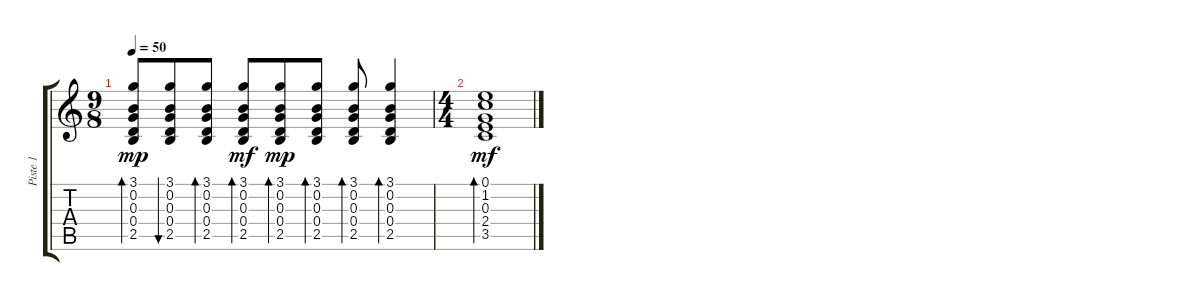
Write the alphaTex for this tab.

\track ("Piste 1" "Piste 1") {instrument acousticguitarsteel}
\staff {score tabs}
\tuning (E4 B3 G3 D3 A2 E2) {hide}
\ts (9 8)
\tempo 50
\clef g2
\ks c
(3.1 0.2 0.3 0.4 2.5).8{bd 60 dy mp} (3.1 0.2 0.3 0.4 2.5).8{bu 60} (3.1 0.2 0.3 0.4 2.5).8{bd 60} (3.1 0.2 0.3 0.4 2.5).8{bd 60 dy mf} (3.1 0.2 0.3 0.4 2.5).8{bd 60 dy mp} (3.1 0.2 0.3 0.4 2.5).8{bd 60} (3.1 0.2 0.3 0.4 2.5).8{bd 60} (3.1 0.2 0.3 0.4 2.5).4{bd 60} |
\ts (4 4)
(0.1 1.2 0.3 2.4 3.5).1{bd 240 dy mf}
